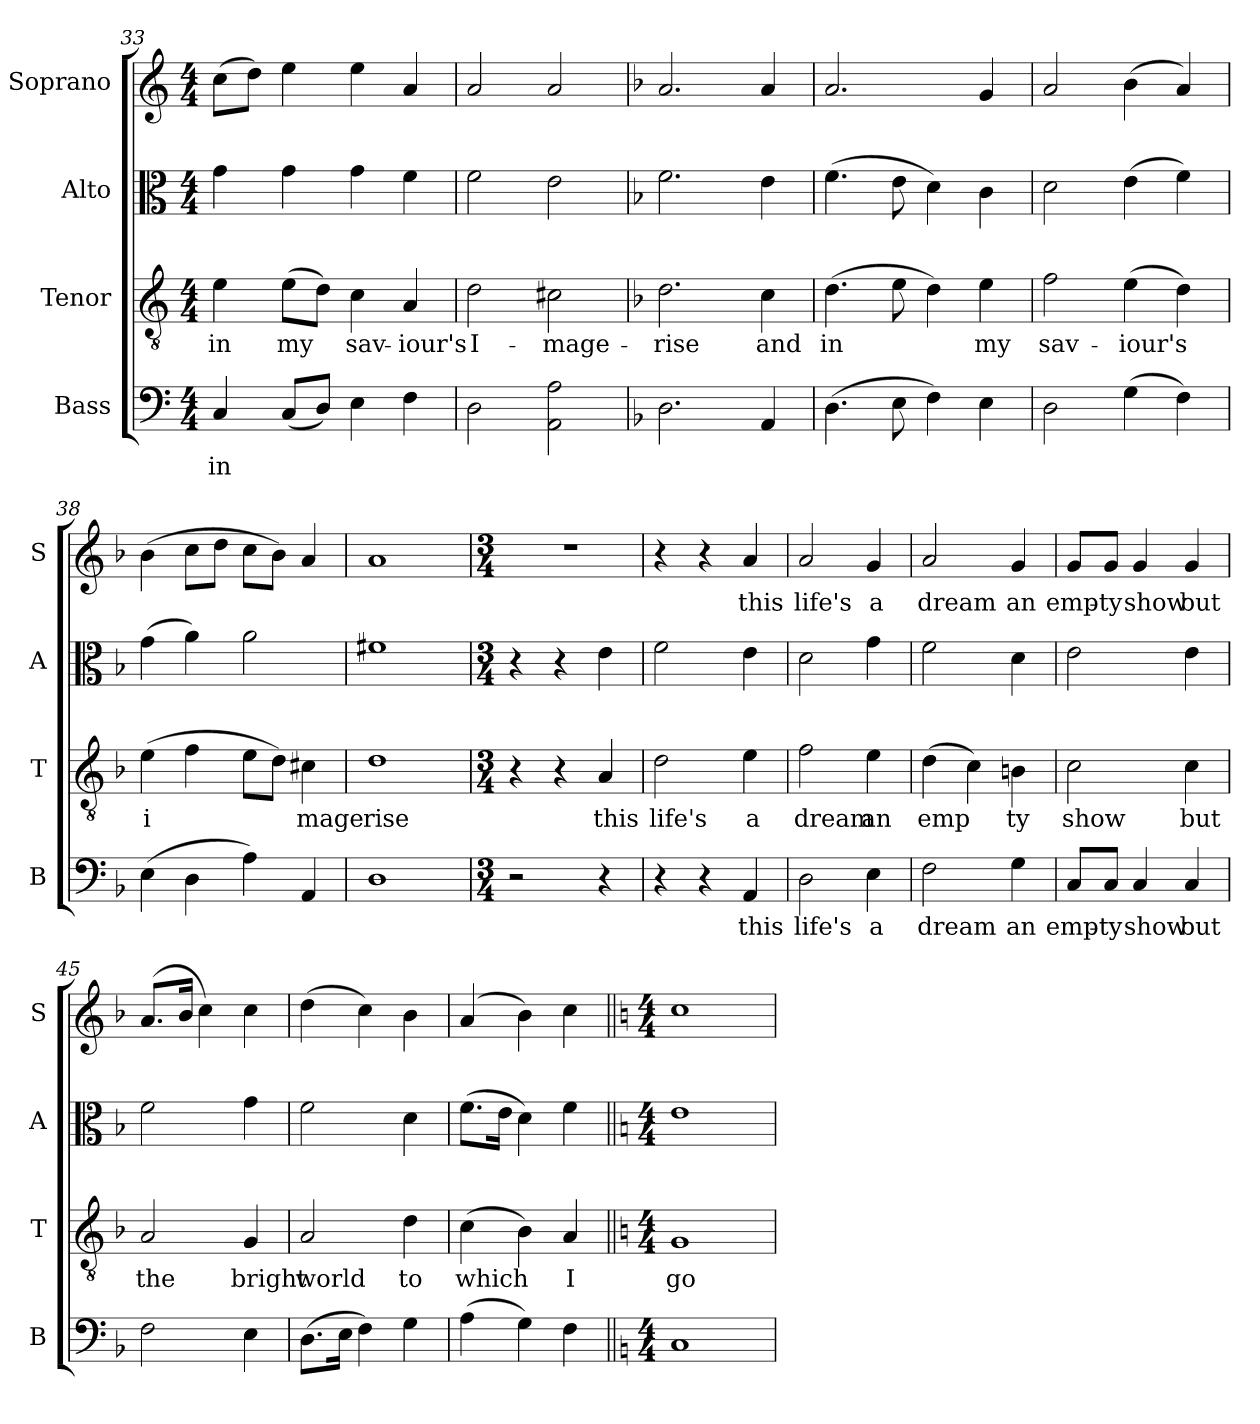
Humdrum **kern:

**kern	**text	**kern	**text	**kern	**kern	**text
*part4	*part4	*part3	*part3	*part2	*part1	*part1
*staff4	*staff4	*staff3	*staff3	*staff2	*staff1	*staff1
*I"Bass	*	*I"Tenor	*	*I"Alto	*I"Soprano	*
*I'B	*	*I'T	*	*I'A	*I'S	*
*clefF4	*	*clefGv2	*	*clefC3	*clefG2	*
*k[]	*	*k[]	*	*k[]	*k[]	*
*C:	*	*C:	*	*C:	*C:	*
*M4/4	*	*M4/4	*	*M4/4	*M4/4	*
=33	=33	=33	=33	=33	=33	=33
4C/	in	4e\	in	4g\	(8cc\L	.
.	.	.	.	.	8dd\J)	.
(8C/L	.	(8e\L	my	4g\	4ee\	.
8D/J)	.	8d\J)	.	.	.	.
4E\	.	4c\	sav-	4g\	4ee\	.
4F\	.	4A/	-iour's	4f\	4a/	.
!!LO:LB:g=z
=34	=34	=34	=34	=34	=34	=34
2D\	.	2d\	I-	2f\	2a/	.
2AA\ 2A\	.	2c#X\	-mage-	2e\	2a/	.
=35	=35	=35	=35	=35	=35	=35
*k[b-]	*	*k[b-]	*	*k[b-]	*k[b-]	*
*F:	*	*F:	*	*F:	*F:	*
2.D\	.	2.d\	-rise	2.f\	2.a/	.
4AA/	.	4c\	and	4e\	4a/	.
=36	=36	=36	=36	=36	=36	=36
(4.D\	.	(4.d\	in	(4.f\	2.a/	.
8E\	.	8e\	.	8e\	.	.
4F\)	.	4d\)	.	4d\)	.	.
4E\	.	4e\	my	4c\	4g/	.
=37	=37	=37	=37	=37	=37	=37
2D\	.	2f\	sav-	2d\	2a/	.
(4G\	.	(4e\	-iour's	(4e\	(4b-\	.
4F\)	.	4d\)	.	4f\)	4a/)	.
=38	=38	=38	=38	=38	=38	=38
(4E\	.	(4e\	i	(4g\	(4b-\	.
4D\	.	4f\	.	4a\)	8cc\L	.
.	.	.	.	.	8dd\J	.
4A\)	.	8e\L	.	2a\	8cc\L	.
.	.	8d\J)	.	.	8b-\J)	.
4AA/	.	4c#X\	mage	.	4a/	.
=39	=39	=39	=39	=39	=39	=39
1D	.	1d	rise	1f#X	1a	.
=40	=40	=40	=40	=40	=40	=40
*M3/4	*	*M3/4	*	*M3/4	*M3/4	*
2r	.	4r	.	4r	2.r	.
.	.	4r	.	4r	.	.
4r	.	4A/	this	4e\	.	.
!!LO:LB:g=z
=41	=41	=41	=41	=41	=41	=41
4r	.	2d\	life's	2f\	4r	.
4r	.	.	.	.	4r	.
4AA/	this	4e\	a	4e\	4a/	this
=42	=42	=42	=42	=42	=42	=42
2D\	life's	2f\	dream	2d\	2a/	life's
4E\	a	4e\	an	4g\	4g/	a
=43	=43	=43	=43	=43	=43	=43
2F\	dream	(4d\	emp	2f\	2a/	dream
.	.	4c\)	.	.	.	.
4G\	an	4Bn\	ty	4d\	4g/	an
=44	=44	=44	=44	=44	=44	=44
8C/L	emp-	2c\	show	2e\	8g/L	emp-
8C/J	-ty	.	.	.	8g/J	-ty
4C/	show	.	.	.	4g/	show
4C/	but	4c\	but	4e\	4g/	but
=45	=45	=45	=45	=45	=45	=45
2F\	.	2A/	the	2f\	(8.a/L	.
.	.	.	.	.	16b-/Jk	.
.	.	.	.	.	4cc\)	.
4E\	.	4G/	bright	4g\	4cc\	.
=46	=46	=46	=46	=46	=46	=46
(8.D\L	.	2A/	world	2f\	(4dd\	.
16E\Jk	.	.	.	.	.	.
4F\)	.	.	.	.	4cc\)	.
4G\	.	4d\	to	4d\	4b-\	.
=47	=47	=47	=47	=47	=47	=47
(4A\	.	(4c\	which	(8.f\L	(4a/	.
.	.	.	.	16e\Jk	.	.
4G\)	.	4B-\)	.	4d\)	4b-\)	.
4F\	.	4A/	I	4f\	4cc\	.
!!LO:PB:g=z
=48||	=48||	=48||	=48||	=48||	=48||	=48||
*k[]	*	*k[]	*	*k[]	*k[]	*
*C:	*	*C:	*	*C:	*C:	*
*M4/4	*	*M4/4	*	*M4/4	*M4/4	*
1C	.	1G	go	1e	1cc	.
=	=	=	=	=	=	=
*-	*-	*-	*-	*-	*-	*-
